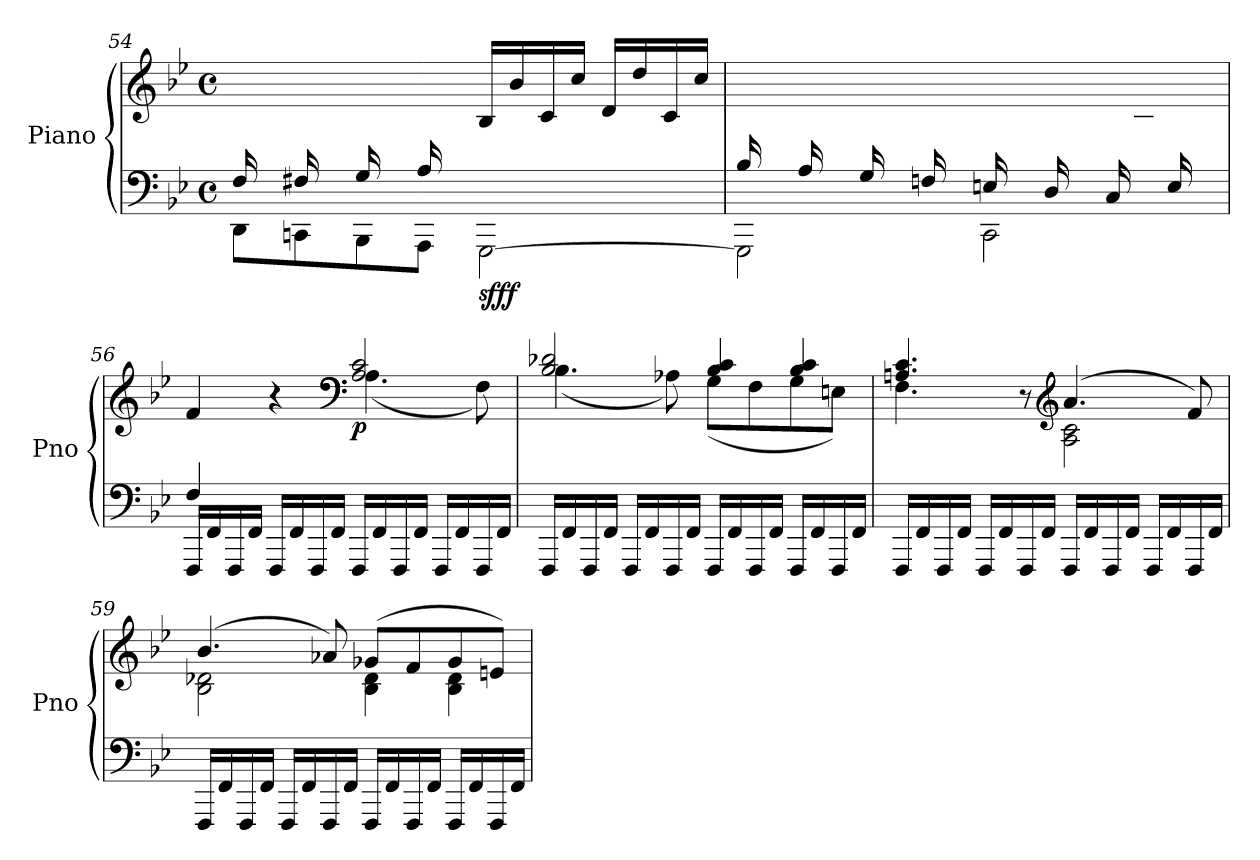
**kern	**kern	**dynam
*part1	*part1	*part1
*staff2	*staff1	*staff1/2
*I"Piano	*	*
*I'Pno	*	*
!!LO:PB:g=z
*clefF4	*clefG2	*
*k[b-e-]	*k[b-e-]	*
*M4/4	*M4/4	*
*met(c)	*met(c)	*
=54	=54	=54
*^	*	*
16F/LL	8DD\L	16ryy	.
16ryy	.	16f/	.
16F#X/	8CCn\	16ryy	.
16ryy	.	16f#X/JJ	.
16G/LL	8BBB-\	16ryy	.
16ryy	.	16g/	.
16A/	8AAA\J	16ryy	.
2ryy	.	16a/JJ	.
!	!	!	!LO:DY:b=2
!	!	!	!LO:DY:n=1:b
.	[2GGG\	16B-/LL	sf ff
.	.	16b-/	.
.	.	16c/	.
.	.	16cc/JJ	.
.	.	16d/LL	.
.	.	16dd/	.
.	.	16c/	.
16ryy	.	16cc/JJ	.
=55	=55	=55	=55
16B-/LL	2GGG\]	16ryy	.
16ryy	.	16b-/	.
16A/	.	16ryy	.
16ryy	.	16a/JJ	.
16G/LL	.	16ryy	.
16ryy	.	16g/	.
16Fn/	.	16ryy	.
16ryy	.	16fn/JJ	.
16En/LL	2CC\	16ryy	.
16ryy	.	16en/	.
16D/	.	16ryy	.
16ryy	.	16d/JJ	.
16C/LL	.	16ryy	.
16ryy	.	16c/	.
16E/	.	16ryy	.
16ryy	.	16e/JJ	.
=56	=56	=56	=56
*	*	*^	*
4F/	16FFF/LL	4f/	2ryy	.
.	16FF/	.	.	.
.	16FFF/	.	.	.
.	16FF/JJ	.	.	.
2.ryy	16FFF/LL	4r	.	.
.	16FF/	.	.	.
.	16FFF/	.	.	.
.	16FF/JJ	.	.	.
*	*	*clefF4	*	*
!	!	!	!	!LO:DY:b
.	16FFF/LL	2A/ 2c/	(4.A\	p
.	16FF/	.	.	.
.	16FFF/	.	.	.
.	16FF/JJ	.	.	.
.	16FFF/LL	.	.	.
.	16FF/	.	.	.
.	16FFF/	.	8F\)	.
.	16FF/JJ	.	.	.
*v	*v	*	*	*
!!LO:LB:g=z	!!
=57	=57	=57	=57
16FFF/LL	2B-/ 2d-X/	(4.B-\	.
16FF/	.	.	.
16FFF/	.	.	.
16FF/JJ	.	.	.
16FFF/LL	.	.	.
16FF/	.	.	.
16FFF/	.	8A-X\)	.
16FF/JJ	.	.	.
16FFF/LL	4B-/ 4c/	(8G\L	.
16FF/	.	.	.
16FFF/	.	8F\	.
16FF/JJ	.	.	.
16FFF/LL	4B-/ 4c/	8G\	.
16FF/	.	.	.
16FFF/	.	8En\J)	.
16FF/JJ	.	.	.
=58	=58	=58	=58
16FFF/LL	4.An/ 4.c/	4.F\	.
16FF/	.	.	.
16FFF/	.	.	.
16FF/JJ	.	.	.
16FFF/LL	.	.	.
16FF/	.	.	.
16FFF/	8r	8ryy	.
16FF/JJ	.	.	.
*	*clefG2	*	*
16FFF/LL	(4.a/	2A\ 2c\	.
16FF/	.	.	.
16FFF/	.	.	.
16FF/JJ	.	.	.
16FFF/LL	.	.	.
16FF/	.	.	.
16FFF/	8f/)	.	.
16FF/JJ	.	.	.
=59	=59	=59	=59
16FFF/LL	(4.b-/	2B-\ 2d-X\	.
16FF/	.	.	.
16FFF/	.	.	.
16FF/JJ	.	.	.
16FFF/LL	.	.	.
16FF/	.	.	.
16FFF/	8a-X/)	.	.
16FF/JJ	.	.	.
!	!	!	!LO:DY:b
16FFF/LL	(8g-X/L	4B-\ 4d-\	other-dynamics
16FF/	.	.	.
16FFF/	8f/	.	.
16FF/JJ	.	.	.
16FFF/LL	8g-/	4B-\ 4d-\	.
16FF/	.	.	.
16FFF/	8en/J)	.	.
16FF/JJ	.	.	.
*	*v	*v	*
=	=	=
*-	*-	*-
